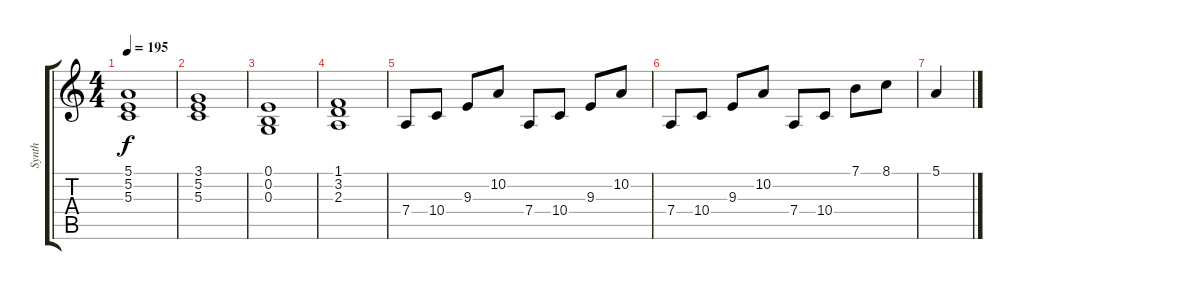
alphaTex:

\track ("Synth" "Synth") {instrument stringensemble1}
\staff {score tabs}
\tuning (E4 B3 G3 D3 A2 E2) {hide}
\ts (4 4)
\tempo 195
\clef g2
\ks c
(5.1 5.2 5.3).1{dy f} |
(3.1 5.2 5.3).1 |
(0.1 0.2 0.3).1 |
(1.1 3.2 2.3).1 |
7.4.8 10.4.8 9.3.8 10.2.8 7.4.8 10.4.8 9.3.8 10.2.8 |
7.4.8 10.4.8 9.3.8 10.2.8 7.4.8 10.4.8 7.1.8 8.1.8 |
5.1.4
